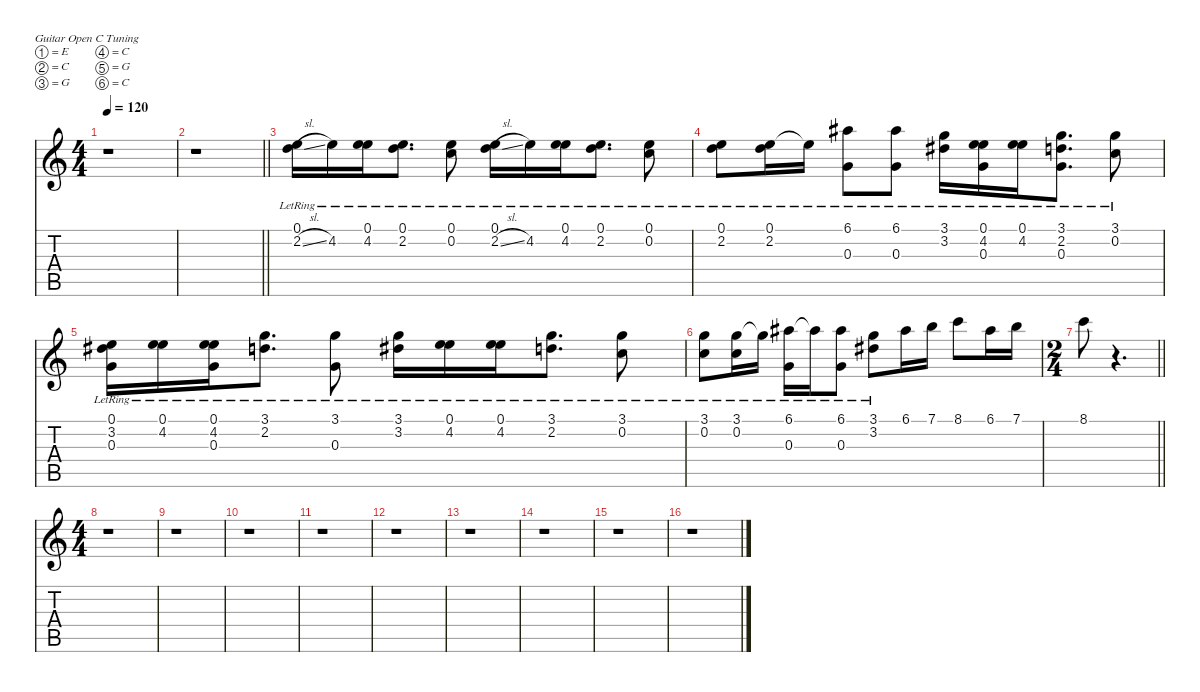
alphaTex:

\defaultSystemsLayout 4
\hideDynamics
\bracketExtendMode nobrackets
\singleTrackTrackNamePolicy hidden
\multiTrackTrackNamePolicy hidden
\firstSystemTrackNameMode fullname
\firstSystemTrackNameOrientation horizontal
\otherSystemsTrackNameOrientation horizontal
\track ("Guitar 2" "dist.guit.") {defaultSystemsLayout 4 instrument distortionguitar}
\staff {score tabs}
\tuning (E4 C4 G3 C3 G2 C2)
\ts (4 4)
\tempo 120
\clef g2
\ks c
r.1{dy f beam Down} |
\barLineRight lightlight
r.1{beam Down} |
(0.1{lr} 2.2{sl lr}).16{instrument banjo beam Down} 4.2{lr}.16{beam Down} (0.1{lr} 4.2{lr}).16{beam Down} (0.1{lr} 2.2{lr}).8{d beam Down} (0.1{lr} 0.2{lr}).8{beam Down} (2.2{sl lr} 0.1{lr}).16{beam Down} 4.2{lr}.16{beam Down} (0.1{lr} 4.2{lr}).16{beam Down} (0.1{lr} 2.2{lr}).8{d beam Down} (0.1{lr} 0.2{lr}).8{beam Down} |
(0.1{lr} 2.2{lr}).8{beam Down} (0.1{lr} 2.2{lr}).16{beam Down} 0.1{lr t}.16{beam Down} (6.1{lr acc #} 0.3).8{beam Down} (6.1{lr acc #} 0.3).8{beam Down} (3.1{lr} 3.2{lr acc #}).16{beam Down} (0.1{lr} 4.2{lr} 0.3).16{beam Down} (0.1{lr} 4.2{lr}).16{beam Down} (3.1{lr} 2.2{lr} 0.3).8{d beam Down} (3.1{lr} 0.2{lr}).8{beam Down} |
(0.1{lr} 3.2{lr acc #} 0.3).16{beam Down} (0.1{lr} 4.2{lr}).16{beam Down} (0.1{lr} 4.2{lr} 0.3).16{beam Down} (3.1{lr} 2.2{lr}).8{d beam Down} (3.1{lr} 0.3{lr}).8{beam Down} (3.1{lr} 3.2{lr acc #}).16{beam Down} (0.1{lr} 4.2{lr}).16{beam Down} (0.1{lr} 4.2{lr}).16{beam Down} (3.1{lr} 2.2{lr}).8{d beam Down} (3.1{lr} 0.2{lr}).8{beam Down} |
(3.1{lr} 0.2{lr}).8{beam Down} (3.1{lr} 0.2{lr}).16{beam Down} 3.1{lr t}.16{beam Down} (6.1{lr acc #} 0.3{lr}).16{beam Down} 6.1{lr t acc #}.16{beam Down} (6.1{lr acc #} 0.3{lr}).8{beam Down} (3.1{lr} 3.2{lr acc #}).8{beam Down} 6.1{acc #}.16{beam Down} 7.1.16{beam Down} 8.1.8{beam Down} 6.1{acc #}.16{beam Down} 7.1.16{beam Down} |
\ts (2 4)
\beaming (8 2 2)
\barLineRight lightlight
8.1.8{beam Down} r.4{d beam Down} |
\ts (4 4)
\beaming (8 2 2 2 2)
r.1{beam Down} |
r.1{beam Down} |
r.1{beam Down} |
r.1{beam Down} |
r.1{beam Down} |
r.1{beam Down} |
r.1{beam Down} |
r.1{beam Down} |
r.1{beam Down}
